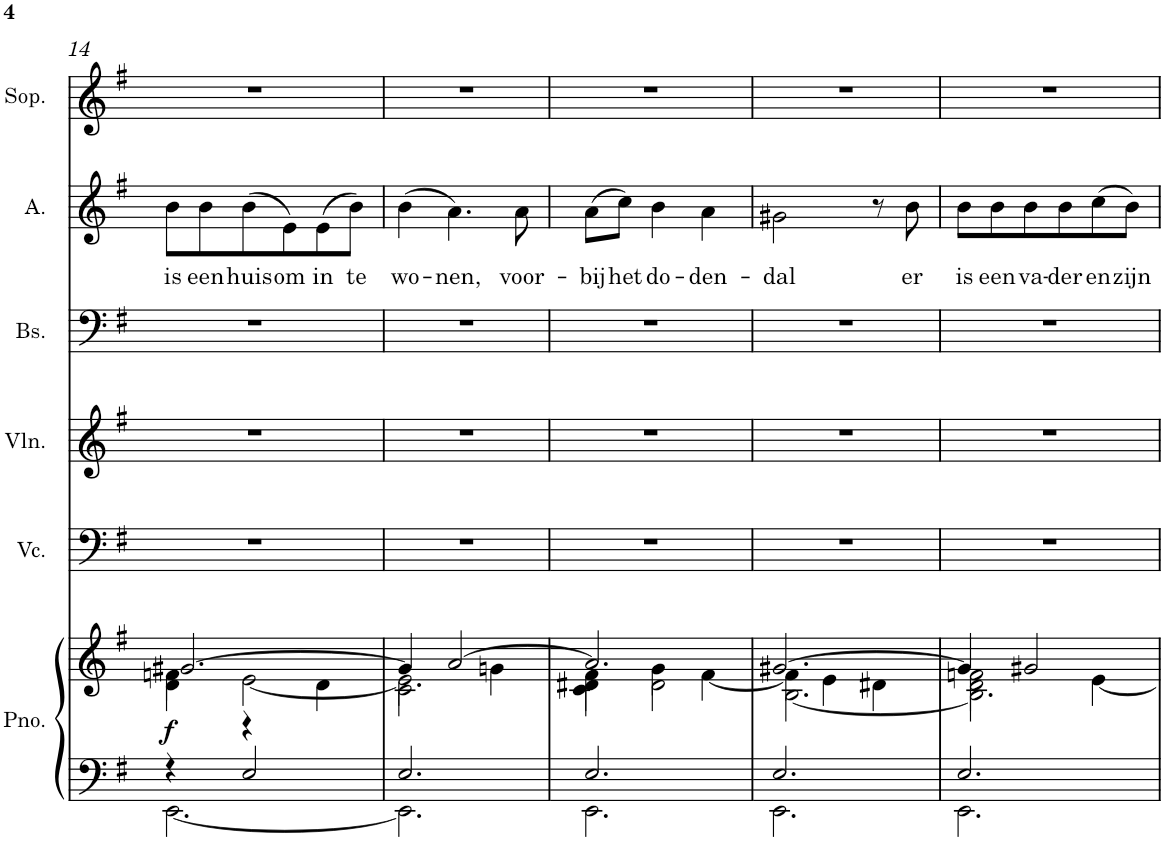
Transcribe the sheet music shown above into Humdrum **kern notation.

**kern	**kern	**dynam	**kern	**kern	**kern	**kern	**text	**kern
*part6	*part6	*part6	*part5	*part4	*part3	*part2	*part2	*part1
*staff7	*staff6	*staff6/7	*staff5	*staff4	*staff3	*staff2	*staff2	*staff1
*I"Piano	*	*	*I"Violoncello	*I"Violin	*I"Bas	*I"Alt	*	*I"Sopraan
*I'Pno.	*	*	*I'Vc.	*I'Vln.	*I'Bs.	*I'A.	*	*I'Sop.
!!LO:PB:g=z
*clefF4	*clefG2	*	*clefF4	*clefG2	*clefF4	*clefG2	*	*clefG2
*k[f#]	*k[f#]	*	*k[f#]	*k[f#]	*k[f#]	*k[f#]	*	*k[f#]
*M3/4	*M3/4	*	*M3/4	*M3/4	*M3/4	*M3/4	*	*M3/4
=14	=14	=14	=14	=14	=14	=14	=14	=14
*^	*^	*	*	*	*	*	*	*
*	*	*	*^	*	*	*	*	*	*	*
!	!	!	!	!	!LO:DY:b	!	!	!	!	!LO:LY:b	!
4r	[2.EE\	[2.g#X/	4fn\	4d\	f	2.r	2.r	2.r	8b\L	is	2.r
!	!	!	!	!	!	!	!	!	!	!LO:LY:b	!
.	.	.	.	.	.	.	.	.	8b\	een	.
!	!	!	!	!	!	!	!	!	!	!LO:LY:b	!
2E/	.	.	[2e\	4r	.	.	.	.	(>8b\	huis	.
!	!	!	!	!	!	!	!	!	!	!LO:LY:b	!
.	.	.	.	.	.	.	.	.	8e\)	om	.
!	!	!	!	!	!	!	!	!	!	!LO:LY:b	!
.	.	.	.	4d\	.	.	.	.	(>8e\	in	.
!	!	!	!	!	!	!	!	!	!	!LO:LY:b	!
.	.	.	.	.	.	.	.	.	8b\J)	te	.
=15	=15	=15	=15	=15	=15	=15	=15	=15	=15	=15	=15
!	!	!	!	!	!	!	!	!	!	!LO:LY:b	!
2.E/	2.EE\]	4g#/]	2e\]	2.c\	.	2.r	2.r	2.r	(>4b\	wo-	2.r
!	!	!	!	!	!	!	!	!	!	!LO:LY:b	!
.	.	[2a/	.	.	.	.	.	.	4.a\)	-nen,	.
.	.	.	4gn\	.	.	.	.	.	.	.	.
!	!	!	!	!	!	!	!	!	!	!LO:LY:b	!
.	.	.	.	.	.	.	.	.	8a\	voor-	.
=16	=16	=16	=16	=16	=16	=16	=16	=16	=16	=16	=16
!	!	!	!	!	!	!	!	!	!	!LO:LY:b	!
2.E/	2.EE\	2.a/]	4d#X\ 4f#\	4c\	.	2.r	2.r	2.r	(>8a\L	-bij	2.r
!	!	!	!	!	!	!	!	!	!	!LO:LY:b	!
.	.	.	.	.	.	.	.	.	8cc\J)	het	.
!	!	!	!	!	!	!	!	!	!	!LO:LY:b	!
.	.	.	4g\	2d#\	.	.	.	.	4b\	do-	.
!	!	!	!	!	!	!	!	!	!	!LO:LY:b	!
.	.	.	[4f#\	.	.	.	.	.	4a\	-den-	.
=17	=17	=17	=17	=17	=17	=17	=17	=17	=17	=17	=17
!	!	!	!	!	!	!	!	!	!	!LO:LY:b	!
2.E/	2.EE\	[2.g#X/	[2.B\	4f#\]	.	2.r	2.r	2.r	2g#X\	-dal	2.r
.	.	.	.	4e\	.	.	.	.	.	.	.
.	.	.	.	4d#X\	.	.	.	.	8r	.	.
!	!	!	!	!	!	!	!	!	!	!LO:LY:b	!
.	.	.	.	.	.	.	.	.	8b\	er	.
=18	=18	=18	=18	=18	=18	=18	=18	=18	=18	=18	=18
!	!	!	!	!	!	!	!	!	!	!LO:LY:b	!
2.E/	2.EE\	4g#/]	2d\ 2fn\	2.B\]	.	2.r	2.r	2.r	8b\L	is	2.r
!	!	!	!	!	!	!	!	!	!	!LO:LY:b	!
.	.	.	.	.	.	.	.	.	8b\	een	.
!	!	!	!	!	!	!	!	!	!	!LO:LY:b	!
.	.	2g#X/	.	.	.	.	.	.	8b\	va-	.
!	!	!	!	!	!	!	!	!	!	!LO:LY:b	!
.	.	.	.	.	.	.	.	.	8b\	-der	.
!	!	!	!	!	!	!	!	!	!	!LO:LY:b	!
.	.	.	[4e\	.	.	.	.	.	(>8cc\	en	.
!	!	!	!	!	!	!	!	!	!	!LO:LY:b	!
.	.	.	.	.	.	.	.	.	8b\J)	zijn	.
*v	*v	*	*	*	*	*	*	*	*	*	*
*	*v	*v	*v	*	*	*	*	*	*	*
=	=	=	=	=	=	=	=	=
*-	*-	*-	*-	*-	*-	*-	*-	*-
